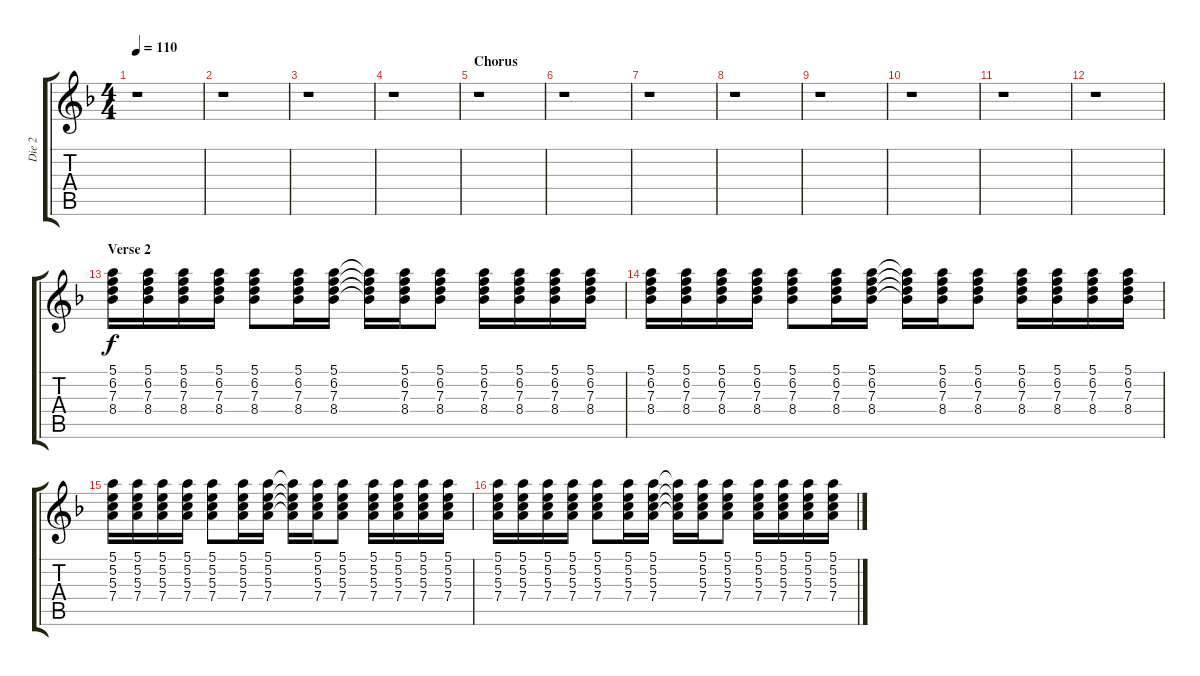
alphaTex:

\track ("Die 2" "Die 2") {instrument acousticguitarsteel}
\staff {score tabs}
\tuning (E4 B3 G3 D3 A2 E2) {hide}
\ts (4 4)
\tempo 110
\clef g2
\ks f
r.1{dy f} |
r.1 |
r.1 |
r.1 |
\section ("" "Chorus")
r.1 |
r.1 |
r.1 |
r.1 |
r.1 |
r.1 |
r.1 |
r.1 |
\section ("" "Verse 2")
(5.1 6.2 7.3 8.4).16 (5.1 6.2 7.3 8.4).16 (5.1 6.2 7.3 8.4).16 (5.1 6.2 7.3 8.4).16 (5.1 6.2 7.3 8.4).8 (5.1 6.2 7.3 8.4).16 (5.1 6.2 7.3 8.4).16 (5.1{t} 6.2{t} 7.3{t} 8.4{t}).16 (5.1 6.2 7.3 8.4).16 (5.1 6.2 7.3 8.4).8 (5.1 6.2 7.3 8.4).16 (5.1 6.2 7.3 8.4).16 (5.1 6.2 7.3 8.4).16 (5.1 6.2 7.3 8.4).16 |
(5.1 6.2 7.3 8.4).16 (5.1 6.2 7.3 8.4).16 (5.1 6.2 7.3 8.4).16 (5.1 6.2 7.3 8.4).16 (5.1 6.2 7.3 8.4).8 (5.1 6.2 7.3 8.4).16 (5.1 6.2 7.3 8.4).16 (5.1{t} 6.2{t} 7.3{t} 8.4{t}).16 (5.1 6.2 7.3 8.4).16 (5.1 6.2 7.3 8.4).8 (5.1 6.2 7.3 8.4).16 (5.1 6.2 7.3 8.4).16 (5.1 6.2 7.3 8.4).16 (5.1 6.2 7.3 8.4).16 |
(5.1 5.2 5.3 7.4).16 (5.1 5.2 5.3 7.4).16 (5.1 5.2 5.3 7.4).16 (5.1 5.2 5.3 7.4).16 (5.1 5.2 5.3 7.4).8 (5.1 5.2 5.3 7.4).16 (5.1 5.2 5.3 7.4).16 (5.1{t} 5.2{t} 5.3{t} 7.4{t}).16 (5.1 5.2 5.3 7.4).16 (5.1 5.2 5.3 7.4).8 (5.1 5.2 5.3 7.4).16 (5.1 5.2 5.3 7.4).16 (5.1 5.2 5.3 7.4).16 (5.1 5.2 5.3 7.4).16 |
(5.1 5.2 5.3 7.4).16 (5.1 5.2 5.3 7.4).16 (5.1 5.2 5.3 7.4).16 (5.1 5.2 5.3 7.4).16 (5.1 5.2 5.3 7.4).8 (5.1 5.2 5.3 7.4).16 (5.1 5.2 5.3 7.4).16 (5.1{t} 5.2{t} 5.3{t} 7.4{t}).16 (5.1 5.2 5.3 7.4).16 (5.1 5.2 5.3 7.4).8 (5.1 5.2 5.3 7.4).16 (5.1 5.2 5.3 7.4).16 (5.1 5.2 5.3 7.4).16 (5.1 5.2 5.3 7.4).16
